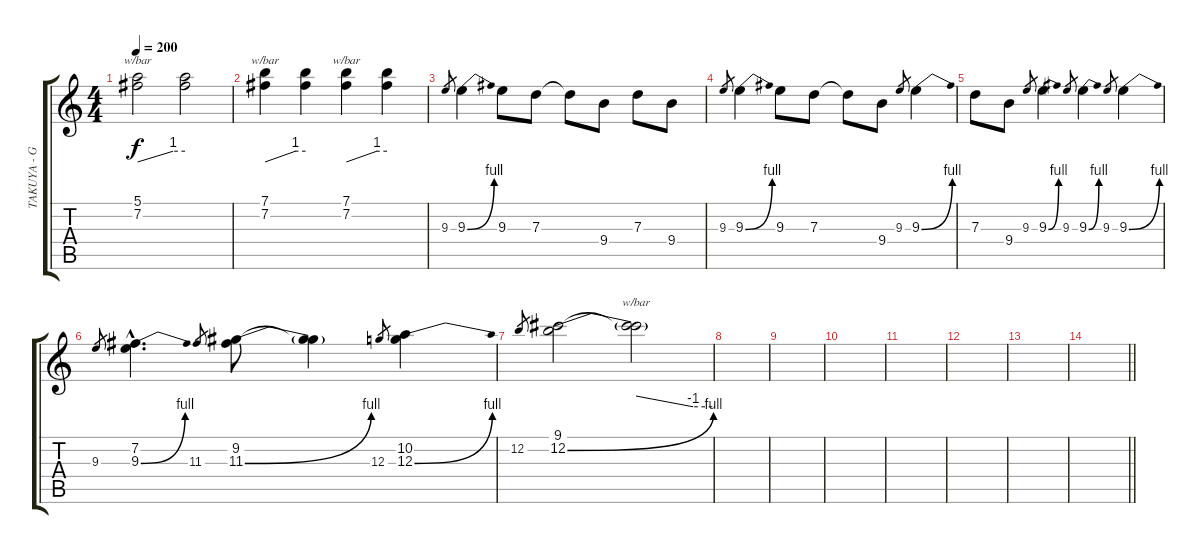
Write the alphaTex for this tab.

\track ("TAKUYA - Guitar 2" "TAKUYA - G") {instrument overdrivenguitar}
\staff {score tabs}
\tuning (E4 B3 G3 D3 A2 E2) {hide}
\ts (4 4)
\tempo 200
\clef g2
\ks c
(5.1 7.2).2{tbe (custom default 0 0 45 4 60 4) dy f} (5.1{t} 7.2{t}).2 |
(7.1 7.2).4{tbe (custom default 0 0 45 4 60 4)} (7.1{t} 7.2{t}).4 (7.1 7.2).4{tbe (custom default 0 0 45 4 60 4)} (7.1{t} 7.2{t}).4 |
9.3.8{gr} 9.3{be (bend 0 0 60 4)}.4 9.3.8 7.3.8 7.3{t}.8 9.4.8 7.3.8 9.4.8 |
9.3.8{gr} 9.3{be (bend 0 0 60 4)}.4 9.3.8 7.3.8 7.3{t}.8 9.4.8 9.3.8{gr} 9.3{be (bend 0 0 60 4)}.4 |
7.3.8 9.4.8 9.3.8{gr} 9.3{be (bend 0 0 60 4)}.4 9.3.8{gr} 9.3{be (bend 0 0 60 4)}.4 9.3.8{gr} 9.3{be (bend 0 0 60 4)}.4 |
9.3.8{gr} (7.2{hac} 9.3{be (bend 0 0 60 4) hac}).4{d} 11.3.8{gr} (9.2 11.3{be (bend 0 0 60 4)}).8 (9.2{t} 11.3{t}).4 12.3.8{gr} (10.2 12.3{be (bend 0 0 60 4)}).4 |
12.2.8{gr} (9.1 12.2{be (bend 0 0 60 4)}).2 (9.1{t} 12.2{t}).2{tbe (custom default 0 0 45 -4 60 -4)} |
|
|
|
|
|
|
\barLineRight lightlight
